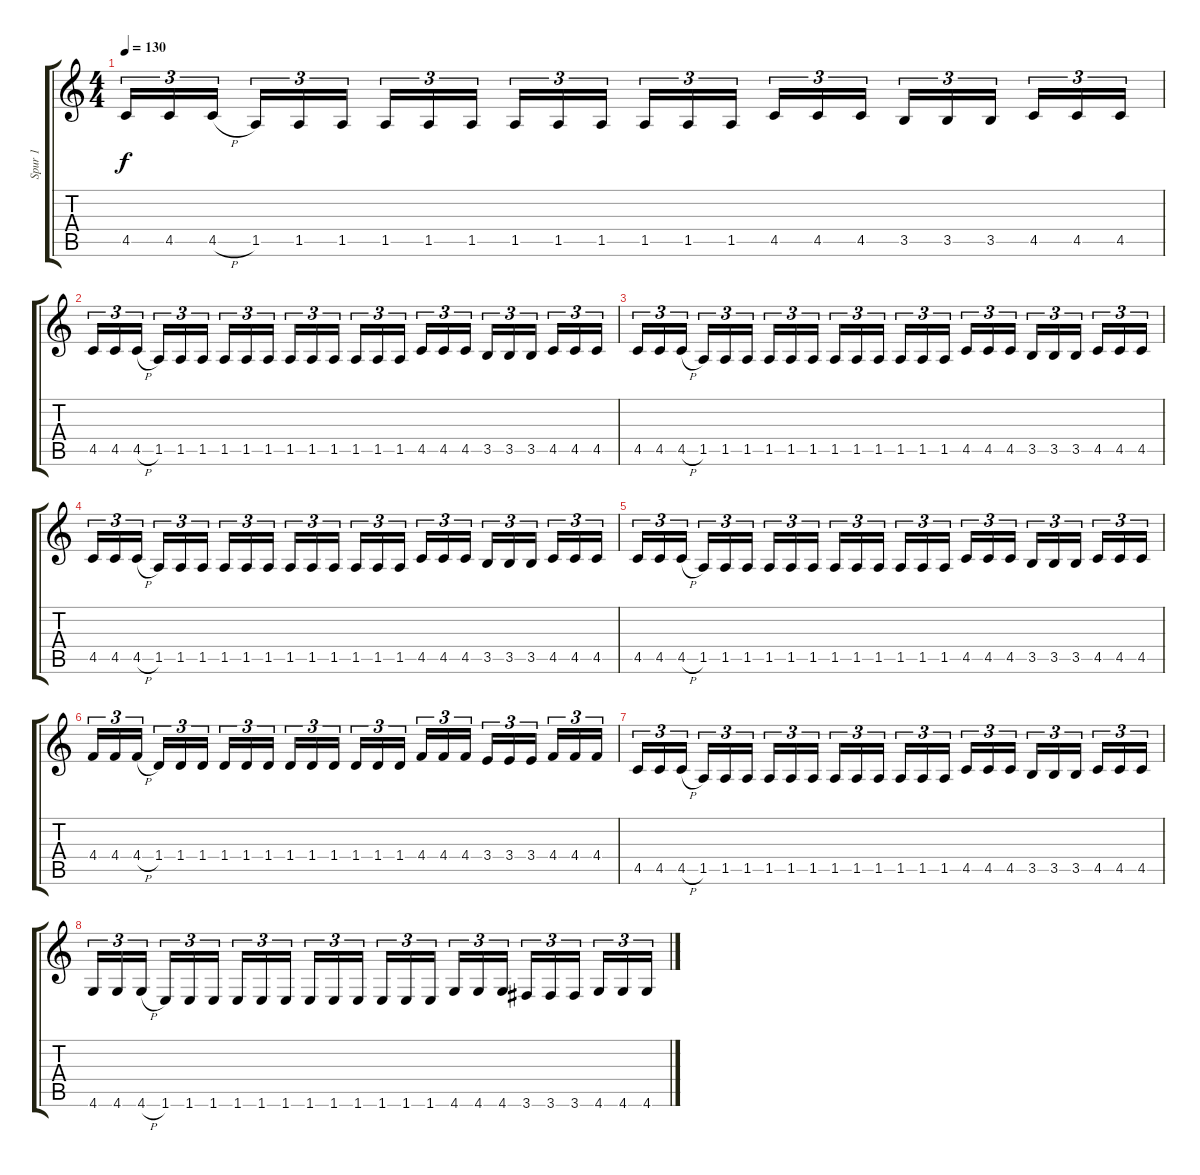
\track ("Spur 1" "Spur 1") {instrument distortionguitar}
\staff {score tabs}
\tuning (Eb4 Bb3 Gb3 Db3 Ab2 Eb2) {hide}
\ts (4 4)
\tempo 130
\clef g2
\ks c
4.5.16{tu (3 2) dy f} 4.5.16{tu (3 2)} 4.5{h}.16{tu (3 2) beam splitsecondary} 1.5.16{tu (3 2)} 1.5.16{tu (3 2)} 1.5.16{tu (3 2)} 1.5.16{tu (3 2)} 1.5.16{tu (3 2)} 1.5.16{tu (3 2) beam splitsecondary} 1.5.16{tu (3 2)} 1.5.16{tu (3 2)} 1.5.16{tu (3 2)} 1.5.16{tu (3 2)} 1.5.16{tu (3 2)} 1.5.16{tu (3 2) beam splitsecondary} 4.5.16{tu (3 2)} 4.5.16{tu (3 2)} 4.5.16{tu (3 2)} 3.5.16{tu (3 2)} 3.5.16{tu (3 2)} 3.5.16{tu (3 2) beam splitsecondary} 4.5.16{tu (3 2)} 4.5.16{tu (3 2)} 4.5.16{tu (3 2)} |
4.5.16{tu (3 2)} 4.5.16{tu (3 2)} 4.5{h}.16{tu (3 2) beam splitsecondary} 1.5.16{tu (3 2)} 1.5.16{tu (3 2)} 1.5.16{tu (3 2)} 1.5.16{tu (3 2)} 1.5.16{tu (3 2)} 1.5.16{tu (3 2) beam splitsecondary} 1.5.16{tu (3 2)} 1.5.16{tu (3 2)} 1.5.16{tu (3 2)} 1.5.16{tu (3 2)} 1.5.16{tu (3 2)} 1.5.16{tu (3 2) beam splitsecondary} 4.5.16{tu (3 2)} 4.5.16{tu (3 2)} 4.5.16{tu (3 2)} 3.5.16{tu (3 2)} 3.5.16{tu (3 2)} 3.5.16{tu (3 2) beam splitsecondary} 4.5.16{tu (3 2)} 4.5.16{tu (3 2)} 4.5.16{tu (3 2)} |
4.5.16{tu (3 2)} 4.5.16{tu (3 2)} 4.5{h}.16{tu (3 2) beam splitsecondary} 1.5.16{tu (3 2)} 1.5.16{tu (3 2)} 1.5.16{tu (3 2)} 1.5.16{tu (3 2)} 1.5.16{tu (3 2)} 1.5.16{tu (3 2) beam splitsecondary} 1.5.16{tu (3 2)} 1.5.16{tu (3 2)} 1.5.16{tu (3 2)} 1.5.16{tu (3 2)} 1.5.16{tu (3 2)} 1.5.16{tu (3 2) beam splitsecondary} 4.5.16{tu (3 2)} 4.5.16{tu (3 2)} 4.5.16{tu (3 2)} 3.5.16{tu (3 2)} 3.5.16{tu (3 2)} 3.5.16{tu (3 2) beam splitsecondary} 4.5.16{tu (3 2)} 4.5.16{tu (3 2)} 4.5.16{tu (3 2)} |
4.5.16{tu (3 2)} 4.5.16{tu (3 2)} 4.5{h}.16{tu (3 2) beam splitsecondary} 1.5.16{tu (3 2)} 1.5.16{tu (3 2)} 1.5.16{tu (3 2)} 1.5.16{tu (3 2)} 1.5.16{tu (3 2)} 1.5.16{tu (3 2) beam splitsecondary} 1.5.16{tu (3 2)} 1.5.16{tu (3 2)} 1.5.16{tu (3 2)} 1.5.16{tu (3 2)} 1.5.16{tu (3 2)} 1.5.16{tu (3 2) beam splitsecondary} 4.5.16{tu (3 2)} 4.5.16{tu (3 2)} 4.5.16{tu (3 2)} 3.5.16{tu (3 2)} 3.5.16{tu (3 2)} 3.5.16{tu (3 2) beam splitsecondary} 4.5.16{tu (3 2)} 4.5.16{tu (3 2)} 4.5.16{tu (3 2)} |
4.5.16{tu (3 2)} 4.5.16{tu (3 2)} 4.5{h}.16{tu (3 2) beam splitsecondary} 1.5.16{tu (3 2)} 1.5.16{tu (3 2)} 1.5.16{tu (3 2)} 1.5.16{tu (3 2)} 1.5.16{tu (3 2)} 1.5.16{tu (3 2) beam splitsecondary} 1.5.16{tu (3 2)} 1.5.16{tu (3 2)} 1.5.16{tu (3 2)} 1.5.16{tu (3 2)} 1.5.16{tu (3 2)} 1.5.16{tu (3 2) beam splitsecondary} 4.5.16{tu (3 2)} 4.5.16{tu (3 2)} 4.5.16{tu (3 2)} 3.5.16{tu (3 2)} 3.5.16{tu (3 2)} 3.5.16{tu (3 2) beam splitsecondary} 4.5.16{tu (3 2)} 4.5.16{tu (3 2)} 4.5.16{tu (3 2)} |
4.4.16{tu (3 2)} 4.4.16{tu (3 2)} 4.4{h}.16{tu (3 2) beam splitsecondary} 1.4.16{tu (3 2)} 1.4.16{tu (3 2)} 1.4.16{tu (3 2)} 1.4.16{tu (3 2)} 1.4.16{tu (3 2)} 1.4.16{tu (3 2) beam splitsecondary} 1.4.16{tu (3 2)} 1.4.16{tu (3 2)} 1.4.16{tu (3 2)} 1.4.16{tu (3 2)} 1.4.16{tu (3 2)} 1.4.16{tu (3 2) beam splitsecondary} 4.4.16{tu (3 2)} 4.4.16{tu (3 2)} 4.4.16{tu (3 2)} 3.4.16{tu (3 2)} 3.4.16{tu (3 2)} 3.4.16{tu (3 2) beam splitsecondary} 4.4.16{tu (3 2)} 4.4.16{tu (3 2)} 4.4.16{tu (3 2)} |
4.5.16{tu (3 2)} 4.5.16{tu (3 2)} 4.5{h}.16{tu (3 2) beam splitsecondary} 1.5.16{tu (3 2)} 1.5.16{tu (3 2)} 1.5.16{tu (3 2)} 1.5.16{tu (3 2)} 1.5.16{tu (3 2)} 1.5.16{tu (3 2) beam splitsecondary} 1.5.16{tu (3 2)} 1.5.16{tu (3 2)} 1.5.16{tu (3 2)} 1.5.16{tu (3 2)} 1.5.16{tu (3 2)} 1.5.16{tu (3 2) beam splitsecondary} 4.5.16{tu (3 2)} 4.5.16{tu (3 2)} 4.5.16{tu (3 2)} 3.5.16{tu (3 2)} 3.5.16{tu (3 2)} 3.5.16{tu (3 2) beam splitsecondary} 4.5.16{tu (3 2)} 4.5.16{tu (3 2)} 4.5.16{tu (3 2)} |
4.6.16{tu (3 2)} 4.6.16{tu (3 2)} 4.6{h}.16{tu (3 2) beam splitsecondary} 1.6.16{tu (3 2)} 1.6.16{tu (3 2)} 1.6.16{tu (3 2)} 1.6.16{tu (3 2)} 1.6.16{tu (3 2)} 1.6.16{tu (3 2) beam splitsecondary} 1.6.16{tu (3 2)} 1.6.16{tu (3 2)} 1.6.16{tu (3 2)} 1.6.16{tu (3 2)} 1.6.16{tu (3 2)} 1.6.16{tu (3 2) beam splitsecondary} 4.6.16{tu (3 2)} 4.6.16{tu (3 2)} 4.6.16{tu (3 2)} 3.6.16{tu (3 2)} 3.6.16{tu (3 2)} 3.6.16{tu (3 2) beam splitsecondary} 4.6.16{tu (3 2)} 4.6.16{tu (3 2)} 4.6.16{tu (3 2)}
